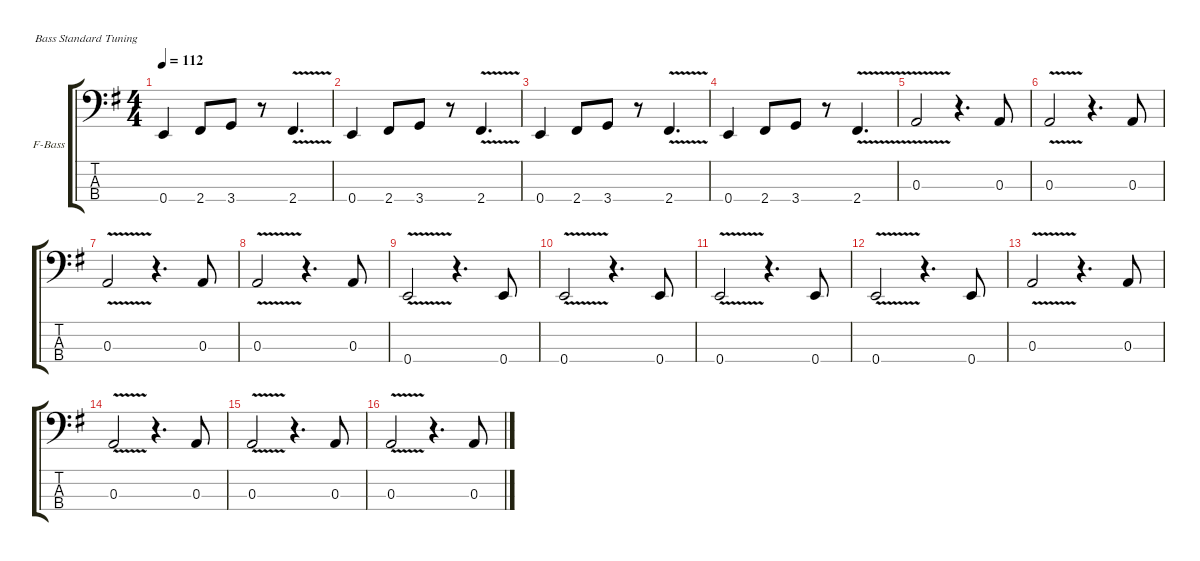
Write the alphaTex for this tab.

\hideDynamics
\bracketExtendMode groupsimilarinstruments
\firstSystemTrackNameOrientation horizontal
\otherSystemsTrackNameOrientation horizontal
\track ("Bass" "F-Bass") {multiBarRest instrument fretlessbass}
\staff {score tabs}
\tuning (G2 D2 A1 E1)
\ts (4 4)
\tempo 112
\clef f4
\ks eminor
0.4.4{dy f} 2.4.8 3.4.8 r.8 2.4{v}.4{d} |
0.4.4 2.4.8 3.4.8 r.8 2.4{v}.4{d} |
0.4.4 2.4.8 3.4.8 r.8 2.4{v}.4{d} |
0.4.4 2.4.8 3.4.8 r.8 2.4{v}.4{d} |
0.3{v}.2 r.4{d} 0.3.8 |
0.3{v}.2 r.4{d} 0.3.8 |
0.3{v}.2 r.4{d} 0.3.8 |
0.3{v}.2 r.4{d} 0.3.8 |
0.4{v}.2 r.4{d} 0.4.8 |
0.4{v}.2 r.4{d} 0.4.8 |
0.4{v}.2 r.4{d} 0.4.8 |
0.4{v}.2 r.4{d} 0.4.8 |
0.3{v}.2 r.4{d} 0.3.8 |
0.3{v}.2 r.4{d} 0.3.8 |
0.3{v}.2 r.4{d} 0.3.8 |
0.3{v}.2 r.4{d} 0.3.8
